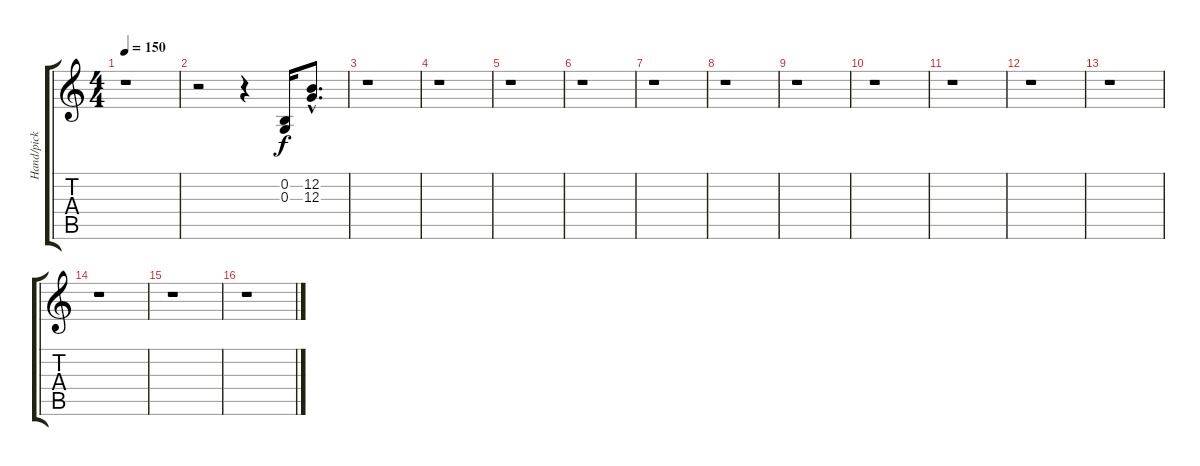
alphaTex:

\track ("Hand/pick scrapes" "Hand/pick ") {instrument guitarfretnoise}
\staff {score tabs}
\tuning (E4 B3 G3 D3 A2 E2) {hide}
\ts (4 4)
\tempo 150
\clef g2
\ks c
r.1{dy f} |
r.2 r.4 (0.2 0.3).16 (12.2{hac} 12.3{hac}).8{d} |
r.1 |
r.1 |
r.1 |
r.1 |
r.1 |
r.1 |
r.1 |
r.1 |
r.1 |
r.1 |
r.1 |
r.1 |
r.1 |
r.1
